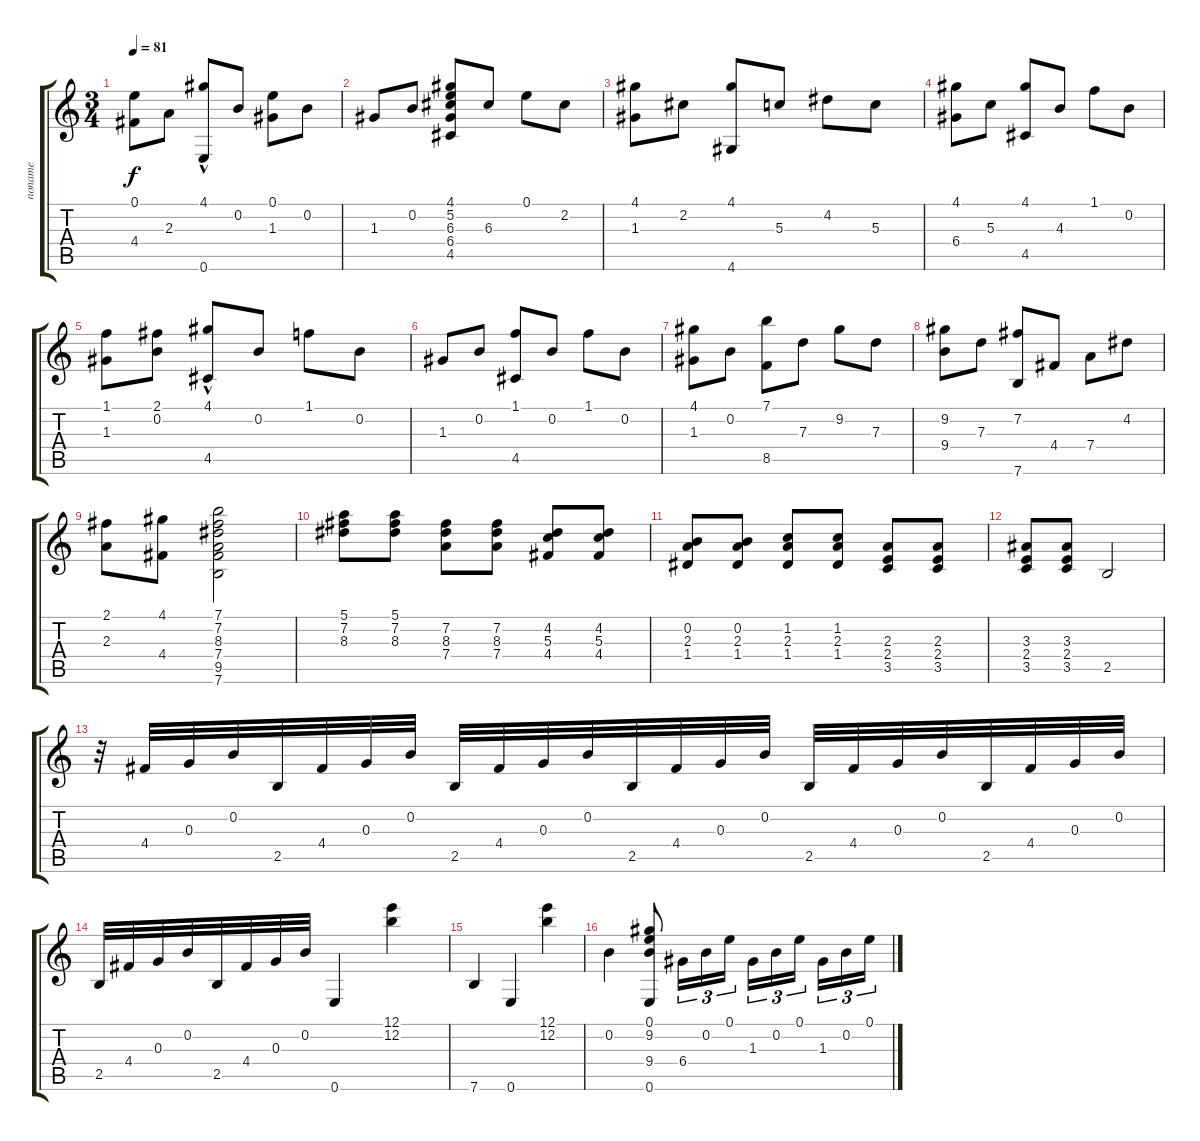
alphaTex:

\track ("noname" "noname") {instrument acousticguitarnylon}
\staff {score tabs}
\tuning (E4 B3 G3 D3 A2 E2) {hide}
\ts (3 4)
\tempo 81
\clef g2
\ks c
(0.1 4.4).8{dy f} 2.3.8 (4.1{hac} 0.6).8 0.2.8 (0.1 1.3).8 0.2.8 |
1.3.8 0.2.8 (4.1 5.2 6.3 6.4 4.5).8 6.3.8 0.1.8 2.2.8 |
(4.1 1.3).8 2.2.8 (4.1 4.6).8 5.3.8 4.2.8 5.3.8 |
(4.1 6.4).8 5.3.8 (4.1 4.5).8 4.3.8 1.1.8 0.2.8 |
(1.1 1.3).8 (2.1 0.2).8 (4.1{hac} 4.5).8 0.2.8 1.1.8 0.2.8 |
1.3.8 0.2.8 (1.1 4.5).8 0.2.8 1.1.8 0.2.8 |
(4.1 1.3).8 0.2.8 (7.1 8.5).8 7.3.8 9.2.8 7.3.8 |
(9.2 9.4).8 7.3.8 (7.2 7.6).8 4.4.8 7.4.8 4.2.8 |
(2.1 2.3).8 (4.1 4.4).8 (7.1 7.2 8.3 7.4 9.5 7.6).2 |
(5.1 7.2 8.3).8 (5.1 7.2 8.3).8 (7.2 8.3 7.4).8 (7.2 8.3 7.4).8 (4.2 5.3 4.4).8 (4.2 5.3 4.4).8 |
(0.2 2.3 1.4).8 (0.2 2.3 1.4).8 (1.2 2.3 1.4).8 (1.2 2.3 1.4).8 (2.3 2.4 3.5).8 (2.3 2.4 3.5).8 |
(3.3 2.4 3.5).8 (3.3 2.4 3.5).8 2.5.2 |
r.32 4.4.32 0.3.32 0.2.32 2.5.32 4.4.32 0.3.32 0.2.32 2.5.32 4.4.32 0.3.32 0.2.32 2.5.32 4.4.32 0.3.32 0.2.32 2.5.32 4.4.32 0.3.32 0.2.32 2.5.32 4.4.32 0.3.32 0.2.32 |
2.5.32 4.4.32 0.3.32 0.2.32 2.5.32 4.4.32 0.3.32 0.2.32 0.6.4 (12.1 12.2).4 |
7.6.4 0.6.4 (12.1 12.2).4 |
0.2.4 (0.1 9.2 9.4 0.6).8 6.4.16{tu (3 2)} 0.2.16{tu (3 2)} 0.1.16{tu (3 2)} 1.3.16{tu (3 2)} 0.2.16{tu (3 2)} 0.1.16{tu (3 2)} 1.3.16{tu (3 2)} 0.2.16{tu (3 2)} 0.1.16{tu (3 2)}
